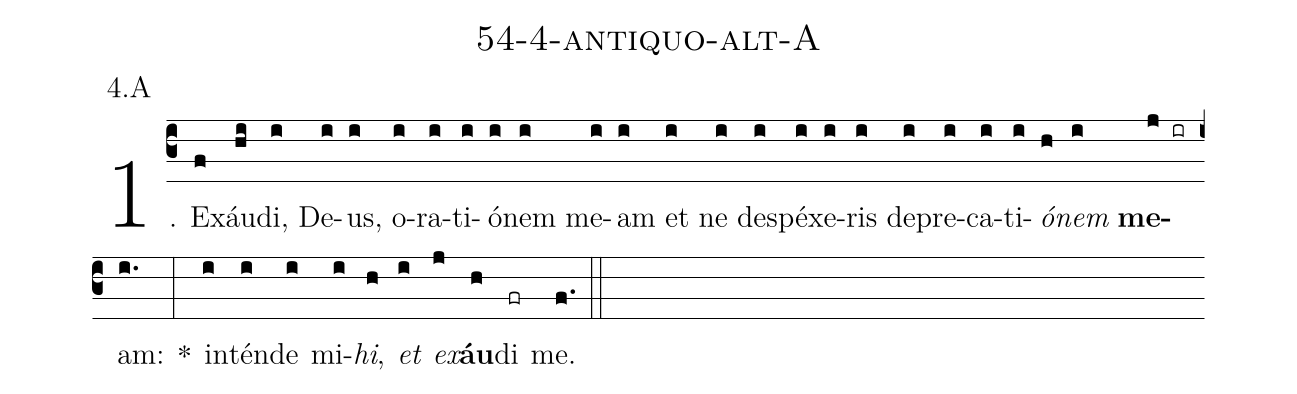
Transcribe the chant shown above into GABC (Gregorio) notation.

name: 54-4-antiquo-alt-A;
annotation: 4.A;
%%
(c3)1. Ex(f)áu(hi)di,(i) De(i)us,(i) o(i)ra(i)ti(i)ó(i)nem(i) me(i)am(i) et(i) ne(i) de(i)spé(i)xe(i)ris(i) de(i)pre(i)ca(i)ti(i)<i>ó</i>(h)<i>nem</i>(i) <b>me</b>(j ir)am:(i.) *(:) in(i)tén(i)de(i) mi(i)<i>hi</i>,(h) <i>et</i>(i) <i>ex</i>(j)<b>áu</b>(h)di(fr) me.(f.) (::)
